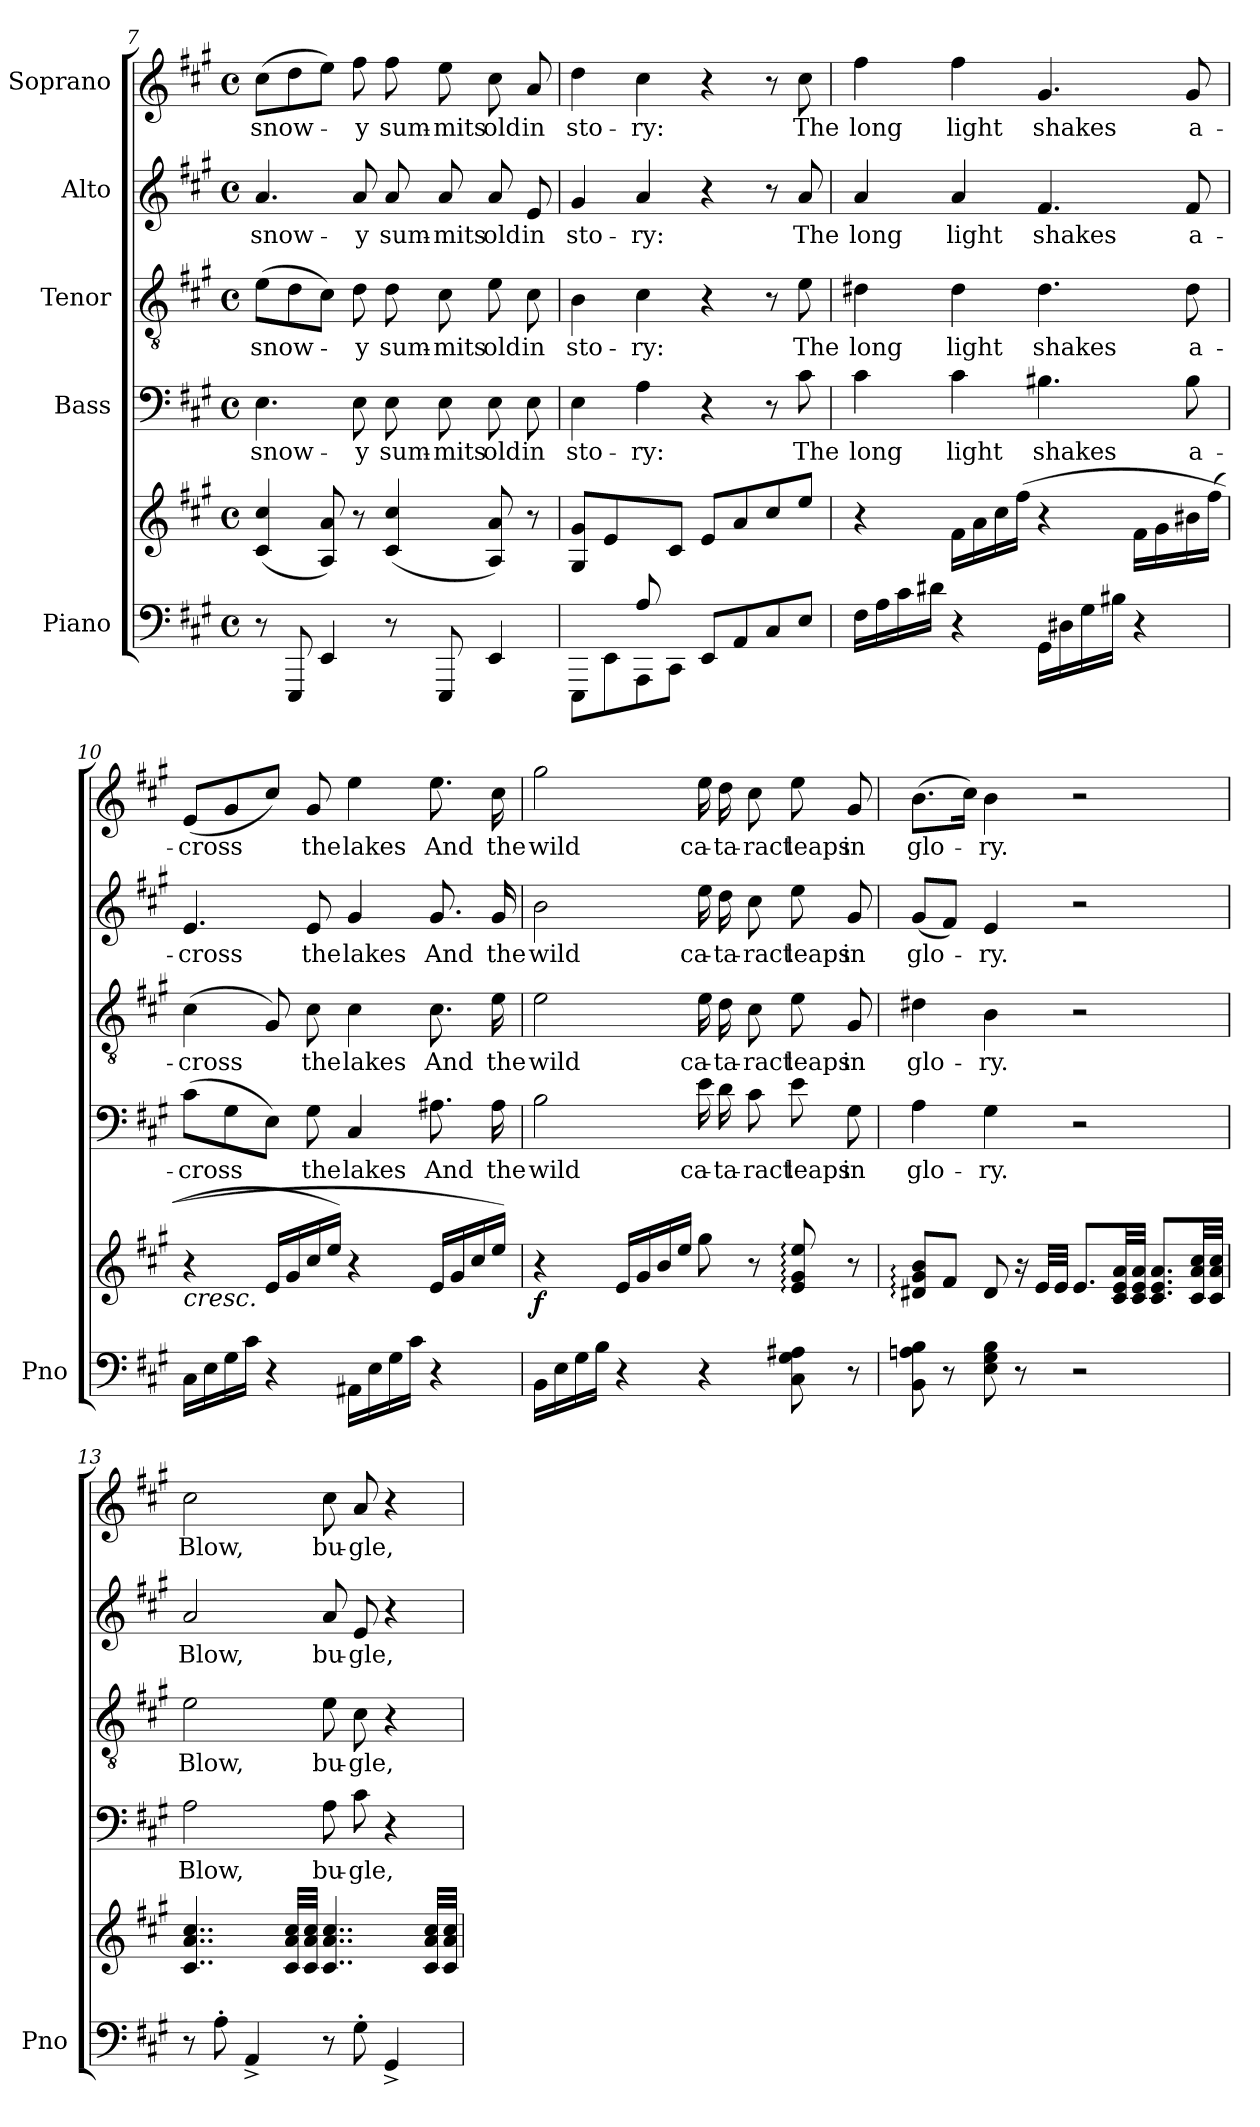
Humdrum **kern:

**kern	**kern	**dynam	**kern	**text	**kern	**text	**kern	**text	**kern	**text
*part5	*part5	*part5	*part4	*part4	*part3	*part3	*part2	*part2	*part1	*part1
*staff6	*staff5	*staff5/6	*staff4	*staff4	*staff3	*staff3	*staff2	*staff2	*staff1	*staff1
*I"Piano	*	*	*I"Bass	*	*I"Tenor	*	*I"Alto	*	*I"Soprano	*
*I'Pno	*	*	*	*	*	*	*	*	*	*
*clefF4	*clefG2	*	*clefF4	*	*clefGv2	*	*clefG2	*	*clefG2	*
*k[f#c#g#]	*k[f#c#g#]	*	*k[f#c#g#]	*	*k[f#c#g#]	*	*k[f#c#g#]	*	*k[f#c#g#]	*
*M4/4	*M4/4	*	*M4/4	*	*M4/4	*	*M4/4	*	*M4/4	*
*met(c)	*met(c)	*	*met(c)	*	*met(c)	*	*met(c)	*	*met(c)	*
=7	=7	=7	=7	=7	=7	=7	=7	=7	=7	=7
!	!	!	!	!LO:LY:b	!	!LO:LY:b	!	!LO:LY:b	!	!LO:LY:b
8r	(>4c#/ 4cc#/	.	4.E\	snow-	(>8e\L	snow-	4.a/	snow-	(>8cc#\L	snow-
8EEE/	.	.	.	.	8d\	.	.	.	8dd\	.
4EE/	8A/ 8a/)	.	.	.	8c#\J)	.	.	.	8ee\J)	.
!	!	!	!	!LO:LY:b	!	!LO:LY:b	!	!LO:LY:b	!	!LO:LY:b
.	8r	.	8E\	-y	8d\	-y	8a/	-y	8ff#\	-y
!	!	!	!	!LO:LY:b	!	!LO:LY:b	!	!LO:LY:b	!	!LO:LY:b
8r	(>4c#/ 4cc#/	.	8E\	sum-	8d\	sum-	8a/	sum-	8ff#\	sum-
!	!	!	!	!LO:LY:b	!	!LO:LY:b	!	!LO:LY:b	!	!LO:LY:b
8EEE/	.	.	8E\	-mits	8c#\	-mits	8a/	-mits	8ee\	-mits
!	!	!	!	!LO:LY:b	!	!LO:LY:b	!	!LO:LY:b	!	!LO:LY:b
4EE/	8A/ 8a/)	.	8E\	old	8e\	old	8a/	old	8cc#\	old
!	!	!	!	!LO:LY:b	!	!LO:LY:b	!	!LO:LY:b	!	!LO:LY:b
.	8r	.	8E\	in	8c#\	in	8e/	in	8a/	in
=8	=8	=8	=8	=8	=8	=8	=8	=8	=8	=8
*^	*	*	*	*	*	*	*	*	*	*
!	!	!	!	!	!LO:LY:b	!	!LO:LY:b	!	!LO:LY:b	!	!LO:LY:b
4ryy	8EEE\L	8G#/ 8g#/L	.	4E\	sto-	4B\	sto-	4g#/	sto-	4dd\	sto-
.	8EE\	8e/	.	.	.	.	.	.	.	.	.
!	!	!	!	!	!LO:LY:b	!	!LO:LY:b	!	!LO:LY:b	!	!LO:LY:b
8A/	8AAA\	8ryy	.	4A\	-ry:	4c#\	-ry:	4a/	-ry:	4cc#\	-ry:
2ryy	8CC#\J	8c#/J	.	.	.	.	.	.	.	.	.
.	8EE/L	8e/L	.	4r	.	4r	.	4r	.	4r	.
.	8AA/	8a/	.	.	.	.	.	.	.	.	.
.	8C#/	8cc#/	.	8r	.	8r	.	8r	.	8r	.
!	!	!	!	!	!LO:LY:b	!	!LO:LY:b	!	!LO:LY:b	!	!LO:LY:b
8ryy	8E/J	8ee/J	.	8c#\	The	8e\	The	8a/	The	8cc#\	The
=9	=9	=9	=9	=9	=9	=9	=9	=9	=9	=9	=9
!	!	!	!	!	!LO:LY:b	!	!LO:LY:b	!	!LO:LY:b	!	!LO:LY:b
*v	*v	*	*	*	*	*	*	*	*	*	*
(>16F#\LL	4r	.	4c#\	long	4d#X\	long	4a/	long	4ff#\	long
16A\	.	.	.	.	.	.	.	.	.	.
16c#\	.	.	.	.	.	.	.	.	.	.
16d#X\JJ	.	.	.	.	.	.	.	.	.	.
!	!	!	!	!LO:LY:b	!	!LO:LY:b	!	!LO:LY:b	!	!LO:LY:b
4r	16f#\LL	.	4c#\	light	4d#\	light	4a/	light	4ff#\	light
.	16a\	.	.	.	.	.	.	.	.	.
.	16cc#\	.	.	.	.	.	.	.	.	.
.	(16ff#\JJ	.	.	.	.	.	.	.	.	.
!	!	!	!	!LO:LY:b	!	!LO:LY:b	!	!LO:LY:b	!	!LO:LY:b
(>16GG#\LL	4r	.	4.B#X\	shakes	4.d#\	shakes	4.f#/	shakes	4.g#/	shakes
16D#X\	.	.	.	.	.	.	.	.	.	.
16G#\	.	.	.	.	.	.	.	.	.	.
16B#X\JJ	.	.	.	.	.	.	.	.	.	.
4r	16f#\LL	.	.	.	.	.	.	.	.	.
.	16g#\	.	.	.	.	.	.	.	.	.
!	!	!	!	!LO:LY:b	!	!LO:LY:b	!	!LO:LY:b	!	!LO:LY:b
.	16b#X\	.	8B#\	a-	8d#\	a-	8f#/	a-	8g#/	a-
.	(16ff#\JJ	.	.	.	.	.	.	.	.	.
!!LO:PB:g=z
=10	=10	=10	=10	=10	=10	=10	=10	=10	=10	=10
!	!LO:TX:b:i:t=cresc.	!	!	!	!	!	!	!	!	!
!	!	!	!	!LO:LY:b	!	!LO:LY:b	!	!LO:LY:b	!	!LO:LY:b
(<16C#\LL	4r	.	(>8c#\L	-cross	(>4c#\	-cross	4.e/	-cross	(<8e/L	-cross
16E\	.	.	.	.	.	.	.	.	.	.
16G#\	.	.	8G#\	.	.	.	.	.	8g#/	.
16c#\JJ	.	.	.	.	.	.	.	.	.	.
4r	16e/LL	.	8E\J)	.	8G#/)	.	.	.	8cc#/J)	.
.	16g#/	.	.	.	.	.	.	.	.	.
!	!	!	!	!LO:LY:b	!	!LO:LY:b	!	!LO:LY:b	!	!LO:LY:b
.	16cc#/	.	8G#\	the	8c#\	the	8e/	the	8g#/	the
.	16ee/JJ)	.	.	.	.	.	.	.	.	.
!	!	!	!	!LO:LY:b	!	!LO:LY:b	!	!LO:LY:b	!	!LO:LY:b
16AA#X\LL	4r	.	4C#/	lakes	4c#\	lakes	4g#/	lakes	4ee\	lakes
16E\	.	.	.	.	.	.	.	.	.	.
16G#\	.	.	.	.	.	.	.	.	.	.
16c#\JJ	.	.	.	.	.	.	.	.	.	.
!	!	!	!	!LO:LY:b	!	!LO:LY:b	!	!LO:LY:b	!	!LO:LY:b
4r	16e/LL	.	8.A#X\	And	8.c#\	And	8.g#/	And	8.ee\	And
.	16g#/	.	.	.	.	.	.	.	.	.
.	16cc#/	.	.	.	.	.	.	.	.	.
!	!	!	!	!LO:LY:b	!	!LO:LY:b	!	!LO:LY:b	!	!LO:LY:b
.	16ee/JJ)	.	16A#\	the	16e\	the	16g#/	the	16cc#\	the
=11	=11	=11	=11	=11	=11	=11	=11	=11	=11	=11
!	!	!LO:DY:b	!	!LO:LY:b	!	!LO:LY:b	!	!LO:LY:b	!	!LO:LY:b
16BB\LL	4r	f	2B\	wild	2e\	wild	2b\	wild	2gg#\	wild
16E\	.	.	.	.	.	.	.	.	.	.
16G#\	.	.	.	.	.	.	.	.	.	.
16B\JJ	.	.	.	.	.	.	.	.	.	.
4r	16e/LL	.	.	.	.	.	.	.	.	.
.	16g#/	.	.	.	.	.	.	.	.	.
.	16b/	.	.	.	.	.	.	.	.	.
.	16ee/JJ	.	.	.	.	.	.	.	.	.
!	!	!	!	!LO:LY:b	!	!LO:LY:b	!	!LO:LY:b	!	!LO:LY:b
4r	8gg#\)	.	16e\	ca-	16e\	ca-	16ee\	ca-	16ee\	ca-
!	!	!	!	!LO:LY:b	!	!LO:LY:b	!	!LO:LY:b	!	!LO:LY:b
.	.	.	16d\	-ta-	16d\	-ta-	16dd\	-ta-	16dd\	-ta-
!	!	!	!	!LO:LY:b	!	!LO:LY:b	!	!LO:LY:b	!	!LO:LY:b
.	8r	.	8c#\	-ract	8c#\	-ract	8cc#\	-ract	8cc#\	-ract
!	!	!	!	!LO:LY:b	!	!LO:LY:b	!	!LO:LY:b	!	!LO:LY:b
8C#\ 8G#\ 8A#X\	8e/: 8g#/: 8ee/:	.	8e\	leaps	8e\	leaps	8ee\	leaps	8ee\	leaps
!	!	!	!	!LO:LY:b	!	!LO:LY:b	!	!LO:LY:b	!	!LO:LY:b
8r	8r	.	8G#\	in	8G#/	in	8g#/	in	8g#/	in
=12	=12	=12	=12	=12	=12	=12	=12	=12	=12	=12
!	!	!	!	!LO:LY:b	!	!LO:LY:b	!	!LO:LY:b	!	!LO:LY:b
8BB\ 8An\ 8B\	8d#X/: 8g#/: 8b/:L	.	4A\	glo-	4d#X\	glo-	(<8g#/L	glo-	(>8.b\L	glo-
8r	8f#/J	.	.	.	.	.	8f#/J)	.	.	.
.	.	.	.	.	.	.	.	.	16cc#\Jk)	.
!	!	!	!	!LO:LY:b	!	!LO:LY:b	!	!LO:LY:b	!	!LO:LY:b
8E\ 8G#\ 8B\	8d#/	.	4G#\	-ry.	4B\	-ry.	4e/	-ry.	4b\	-ry.
8r	16r	.	.	.	.	.	.	.	.	.
.	32e/LLL	.	.	.	.	.	.	.	.	.
.	32e/JJJ	.	.	.	.	.	.	.	.	.
2r	8.e/L	.	2r	.	2r	.	2r	.	2r	.
.	32c#/ 32e/ 32a/LL	.	.	.	.	.	.	.	.	.
.	32c#/ 32e/ 32a/JJJ	.	.	.	.	.	.	.	.	.
.	8.c#/ 8.e/ 8.a/L	.	.	.	.	.	.	.	.	.
.	32c#/ 32a/ 32cc#/LL	.	.	.	.	.	.	.	.	.
.	32c#/ 32a/ 32cc#/JJJ	.	.	.	.	.	.	.	.	.
!!LO:LB:g=z
=13	=13	=13	=13	=13	=13	=13	=13	=13	=13	=13
!	!	!	!	!LO:LY:b	!	!LO:LY:b	!	!LO:LY:b	!	!LO:LY:b
8r	4..c#/ 4..a/ 4..cc#/	.	2A\	Blow,	2e\	Blow,	2a/	Blow,	2cc#\	Blow,
8A'\	.	.	.	.	.	.	.	.	.	.
4AA^/	.	.	.	.	.	.	.	.	.	.
.	32c#/ 32a/ 32cc#/LLL	.	.	.	.	.	.	.	.	.
.	32c#/ 32a/ 32cc#/JJJ	.	.	.	.	.	.	.	.	.
!	!	!	!	!LO:LY:b	!	!LO:LY:b	!	!LO:LY:b	!	!LO:LY:b
8r	4..c#/ 4..a/ 4..cc#/	.	8A\	bu-	8e\	bu-	8a/	bu-	8cc#\	bu-
!	!	!	!	!LO:LY:b	!	!LO:LY:b	!	!LO:LY:b	!	!LO:LY:b
8G#'\	.	.	8c#\	-gle,	8c#\	-gle,	8e/	-gle,	8a/	-gle,
4GG#^/	.	.	4r	.	4r	.	4r	.	4r	.
.	32c#/ 32a/ 32cc#/LLL	.	.	.	.	.	.	.	.	.
.	32c#/ 32a/ 32cc#/JJJ	.	.	.	.	.	.	.	.	.
=	=	=	=	=	=	=	=	=	=	=
*-	*-	*-	*-	*-	*-	*-	*-	*-	*-	*-
